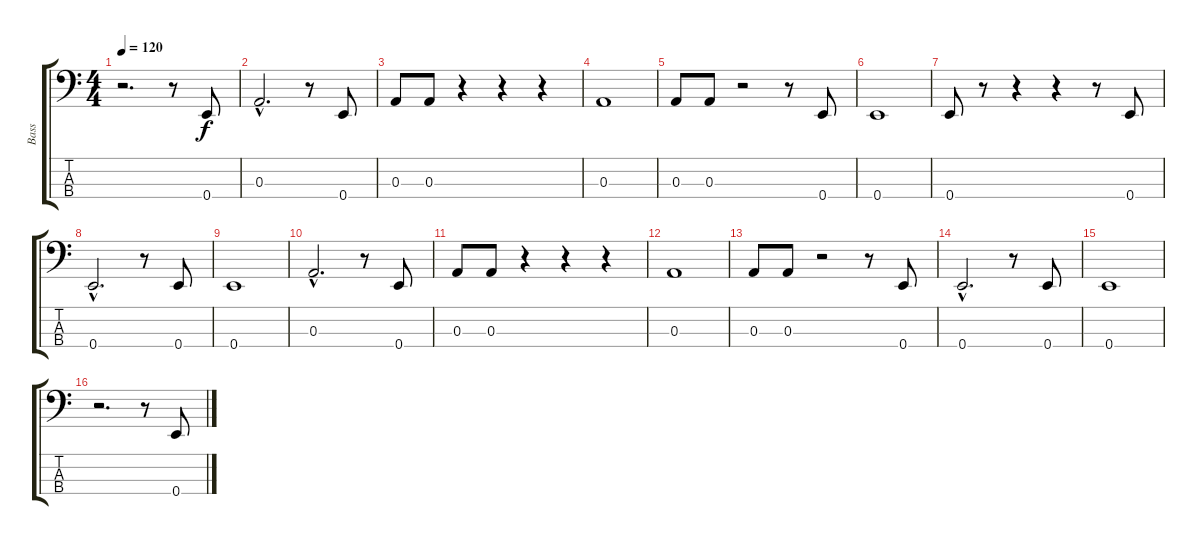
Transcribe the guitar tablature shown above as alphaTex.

\track ("Bass" "Bass") {instrument electricbasspick}
\staff {score tabs}
\tuning (G2 D2 A1 E1) {hide}
\ts (4 4)
\tempo 120
\clef f4
\ks c
r.2{d dy f} r.8 0.4.8 |
0.3{hac}.2{d} r.8 0.4.8 |
0.3.8 0.3.8 r.4 r.4 r.4 |
0.3.1 |
0.3.8 0.3.8 r.2 r.8 0.4.8 |
0.4.1 |
0.4.8 r.8 r.4 r.4 r.8 0.4.8 |
0.4{hac}.2{d} r.8 0.4.8 |
0.4.1 |
0.3{hac}.2{d} r.8 0.4.8 |
0.3.8 0.3.8 r.4 r.4 r.4 |
0.3.1 |
0.3.8 0.3.8 r.2 r.8 0.4.8 |
0.4{hac}.2{d} r.8 0.4.8 |
0.4.1 |
r.2{d} r.8 0.4.8
